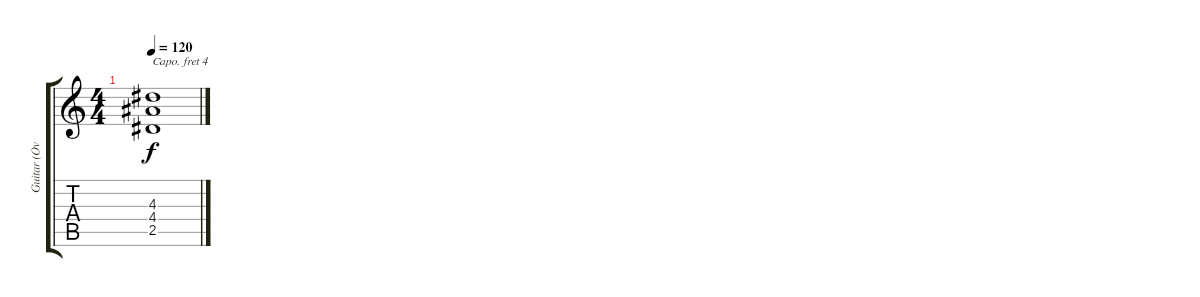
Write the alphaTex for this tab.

\track ("Guitar (Overdrive)" "Guitar (Ov") {instrument overdrivenguitar}
\staff {score tabs}
\capo 4
\tuning (E4 B3 G3 D3 A2 E2) {hide}
\ts (4 4)
\tempo 120
\clef g2
\ks c
(4.3 4.4 2.5).1{dy f}
